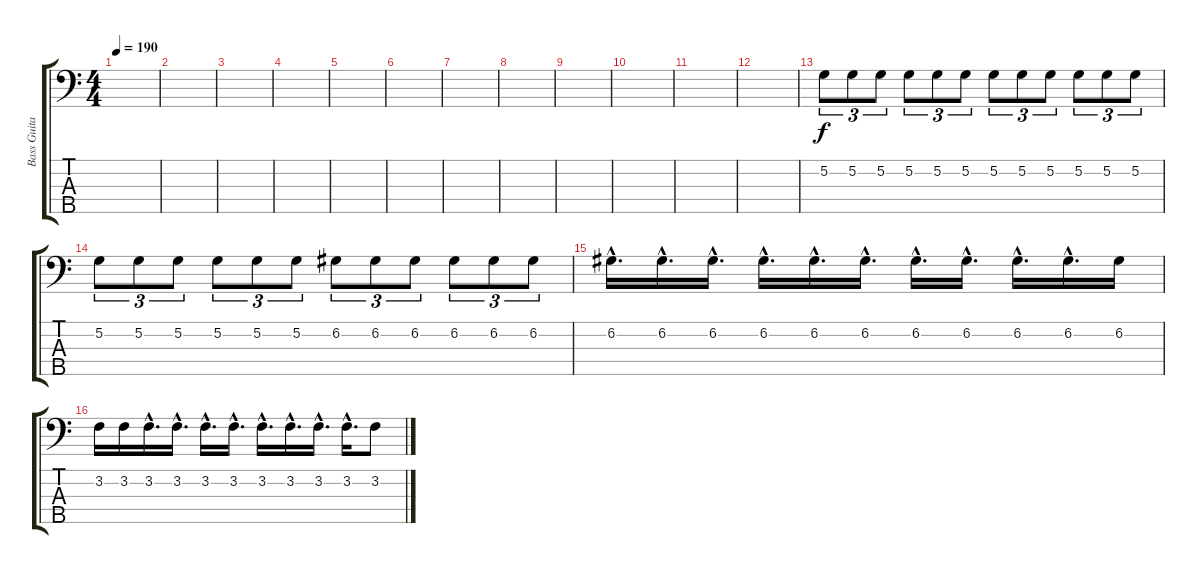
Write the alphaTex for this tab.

\track ("Bass Guitar (John Maggard)" "Bass Guita") {instrument electricbasspick}
\staff {score tabs}
\tuning (G2 D2 A1 E1 B0) {hide}
\ts (4 4)
\tempo 190
\clef f4
\ks c
|
|
|
|
|
|
|
|
|
|
|
|
5.2.8{tu (3 2) dy f} 5.2.8{tu (3 2)} 5.2.8{tu (3 2)} 5.2.8{tu (3 2)} 5.2.8{tu (3 2)} 5.2.8{tu (3 2)} 5.2.8{tu (3 2)} 5.2.8{tu (3 2)} 5.2.8{tu (3 2)} 5.2.8{tu (3 2)} 5.2.8{tu (3 2)} 5.2.8{tu (3 2)} |
5.2.8{tu (3 2)} 5.2.8{tu (3 2)} 5.2.8{tu (3 2)} 5.2.8{tu (3 2)} 5.2.8{tu (3 2)} 5.2.8{tu (3 2)} 6.2.8{tu (3 2)} 6.2.8{tu (3 2)} 6.2.8{tu (3 2)} 6.2.8{tu (3 2)} 6.2.8{tu (3 2)} 6.2.8{tu (3 2)} |
6.2{hac}.16{d} 6.2{hac}.16{d} 6.2{hac}.16{d} 6.2{hac}.16{d} 6.2{hac}.16{d} 6.2{hac}.16{d} 6.2{hac}.16{d} 6.2{hac}.16{d} 6.2{hac}.16{d} 6.2{hac}.16{d} 6.2.16 |
3.2.16 3.2.16 3.2{hac}.16{d} 3.2{hac}.16{d} 3.2{hac}.16{d} 3.2{hac}.16{d} 3.2{hac}.16{d} 3.2{hac}.16{d} 3.2{hac}.16{d} 3.2{hac}.16{d} 3.2.8
